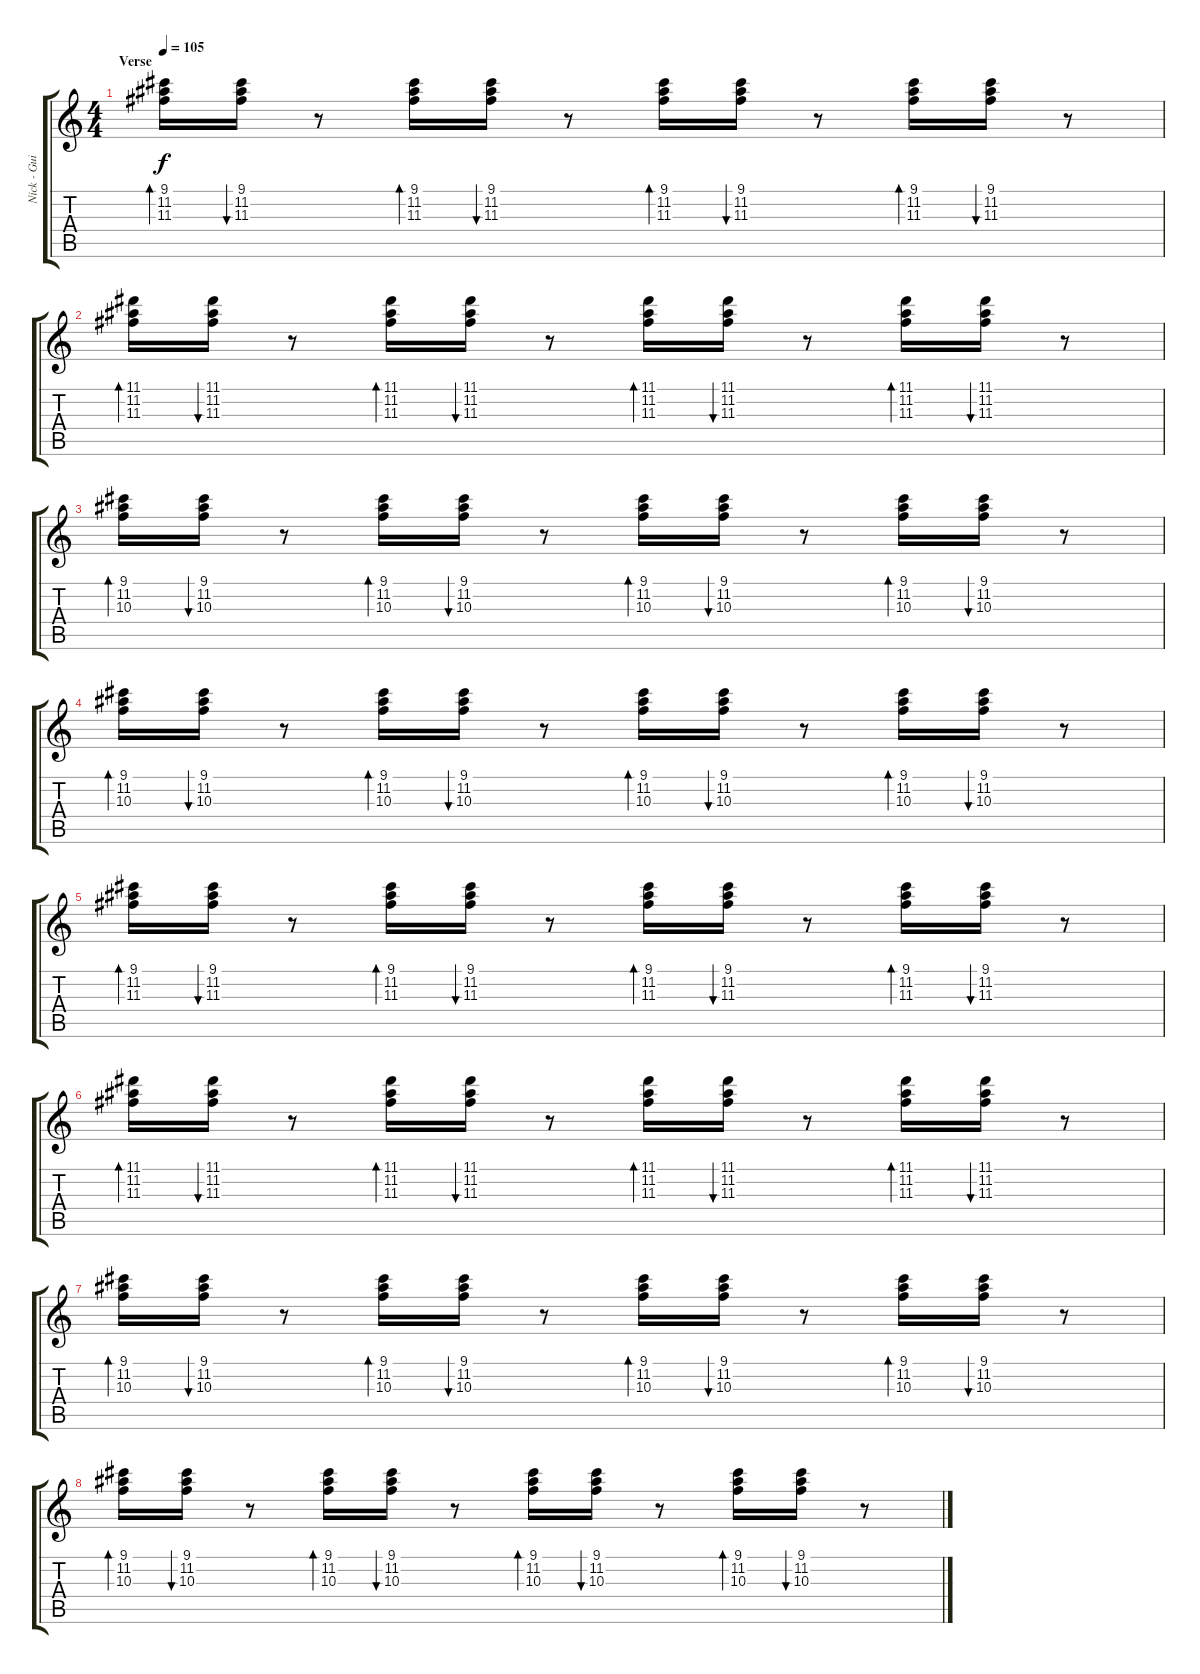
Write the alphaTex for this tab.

\track ("Nick - Guitar RSE" "Nick - Gui") {instrument distortionguitar}
\staff {score tabs}
\tuning (E4 B3 G3 D3 A2 E2) {hide}
\ts (4 4)
\section ("" "Verse")
\tempo 105
\clef g2
\ks c
(9.1 11.2 11.3).16{bd 60 dy f} (9.1 11.2 11.3).16{bu 60} r.8 (9.1 11.2 11.3).16{bd 60} (9.1 11.2 11.3).16{bu 60} r.8 (9.1 11.2 11.3).16{bd 60} (9.1 11.2 11.3).16{bu 60} r.8 (9.1 11.2 11.3).16{bd 60} (9.1 11.2 11.3).16{bu 60} r.8 |
(11.1 11.2 11.3).16{bd 60} (11.1 11.2 11.3).16{bu 60} r.8 (11.1 11.2 11.3).16{bd 60} (11.1 11.2 11.3).16{bu 60} r.8 (11.1 11.2 11.3).16{bd 60} (11.1 11.2 11.3).16{bu 60} r.8 (11.1 11.2 11.3).16{bd 60} (11.1 11.2 11.3).16{bu 60} r.8 |
(9.1 11.2 10.3).16{bd 60} (9.1 11.2 10.3).16{bu 60} r.8 (9.1 11.2 10.3).16{bd 60} (9.1 11.2 10.3).16{bu 60} r.8 (9.1 11.2 10.3).16{bd 60} (9.1 11.2 10.3).16{bu 60} r.8 (9.1 11.2 10.3).16{bd 60} (9.1 11.2 10.3).16{bu 60} r.8 |
(9.1 11.2 10.3).16{bd 60} (9.1 11.2 10.3).16{bu 60} r.8 (9.1 11.2 10.3).16{bd 60} (9.1 11.2 10.3).16{bu 60} r.8 (9.1 11.2 10.3).16{bd 60} (9.1 11.2 10.3).16{bu 60} r.8 (9.1 11.2 10.3).16{bd 60} (9.1 11.2 10.3).16{bu 60} r.8 |
(9.1 11.2 11.3).16{bd 60} (9.1 11.2 11.3).16{bu 60} r.8 (9.1 11.2 11.3).16{bd 60} (9.1 11.2 11.3).16{bu 60} r.8 (9.1 11.2 11.3).16{bd 60} (9.1 11.2 11.3).16{bu 60} r.8 (9.1 11.2 11.3).16{bd 60} (9.1 11.2 11.3).16{bu 60} r.8 |
(11.1 11.2 11.3).16{bd 60} (11.1 11.2 11.3).16{bu 60} r.8 (11.1 11.2 11.3).16{bd 60} (11.1 11.2 11.3).16{bu 60} r.8 (11.1 11.2 11.3).16{bd 60} (11.1 11.2 11.3).16{bu 60} r.8 (11.1 11.2 11.3).16{bd 60} (11.1 11.2 11.3).16{bu 60} r.8 |
(9.1 11.2 10.3).16{bd 60} (9.1 11.2 10.3).16{bu 60} r.8 (9.1 11.2 10.3).16{bd 60} (9.1 11.2 10.3).16{bu 60} r.8 (9.1 11.2 10.3).16{bd 60} (9.1 11.2 10.3).16{bu 60} r.8 (9.1 11.2 10.3).16{bd 60} (9.1 11.2 10.3).16{bu 60} r.8 |
(9.1 11.2 10.3).16{bd 60} (9.1 11.2 10.3).16{bu 60} r.8 (9.1 11.2 10.3).16{bd 60} (9.1 11.2 10.3).16{bu 60} r.8 (9.1 11.2 10.3).16{bd 60} (9.1 11.2 10.3).16{bu 60} r.8 (9.1 11.2 10.3).16{bd 60} (9.1 11.2 10.3).16{bu 60} r.8
